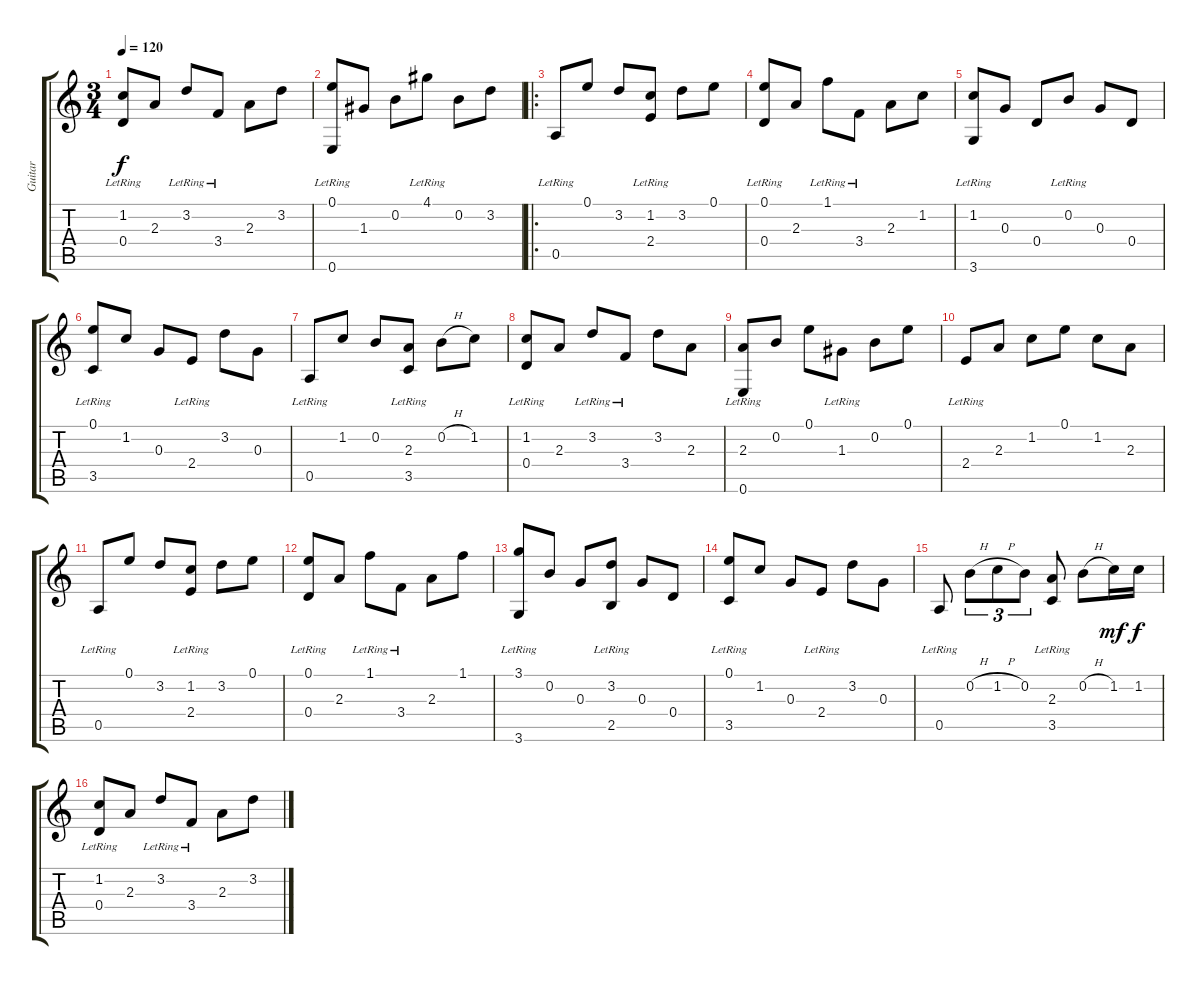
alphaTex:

\track ("Guitar" "Guitar") {instrument acousticguitarnylon}
\staff {score tabs}
\tuning (E4 B3 G3 D3 A2 E2) {hide}
\ts (3 4)
\tempo 120
\clef g2
\ks c
(1.2{lr} 0.4{lr}).8{dy f} 2.3.8 3.2{lr}.8 3.4{lr}.8 2.3.8 3.2.8 |
(0.1{lr} 0.6{lr}).8 1.3.8 0.2.8 4.1{lr}.8 0.2.8 3.2.8 |
\ro
0.5{lr}.8 0.1.8 3.2.8 (1.2 2.4{lr}).8 3.2.8 0.1.8 |
(0.1{lr} 0.4{lr}).8 2.3.8 1.1{lr}.8 3.4{lr}.8 2.3.8 1.2.8 |
(1.2{lr} 3.6{lr}).8 0.3.8 0.4.8 0.2{lr}.8 0.3.8 0.4.8 |
(0.1{lr} 3.5{lr}).8 1.2.8 0.3.8 2.4{lr}.8 3.2.8 0.3.8 |
0.5{lr}.8 1.2.8 0.2.8 (2.3{lr} 3.5{lr}).8 0.2{h}.8 1.2.8 |
(1.2{lr} 0.4{lr}).8 2.3.8 3.2{lr}.8 3.4{lr}.8 3.2.8 2.3.8 |
(2.3{lr} 0.6{lr}).8 0.2.8 0.1.8 1.3{lr}.8 0.2.8 0.1.8 |
2.4{lr}.8 2.3.8 1.2.8 0.1.8 1.2.8 2.3.8 |
0.5{lr}.8 0.1.8 3.2.8 (1.2 2.4{lr}).8 3.2.8 0.1.8 |
(0.1{lr} 0.4{lr}).8 2.3.8 1.1{lr}.8 3.4{lr}.8 2.3.8 1.1.8 |
(3.1{lr} 3.6{lr}).8 0.2.8 0.3.8 (3.2{lr} 2.5{lr}).8 0.3.8 0.4.8 |
(0.1{lr} 3.5{lr}).8 1.2.8 0.3.8 2.4{lr}.8 3.2.8 0.3.8 |
0.5{lr}.8 0.2{h}.8{tu (3 2)} 1.2{h}.8{tu (3 2)} 0.2.8{tu (3 2)} (2.3{lr} 3.5{lr}).8 0.2{h}.8 1.2.16{dy mf} 1.2.16{dy f} |
(1.2{lr} 0.4{lr}).8 2.3.8 3.2{lr}.8 3.4{lr}.8 2.3.8 3.2.8
